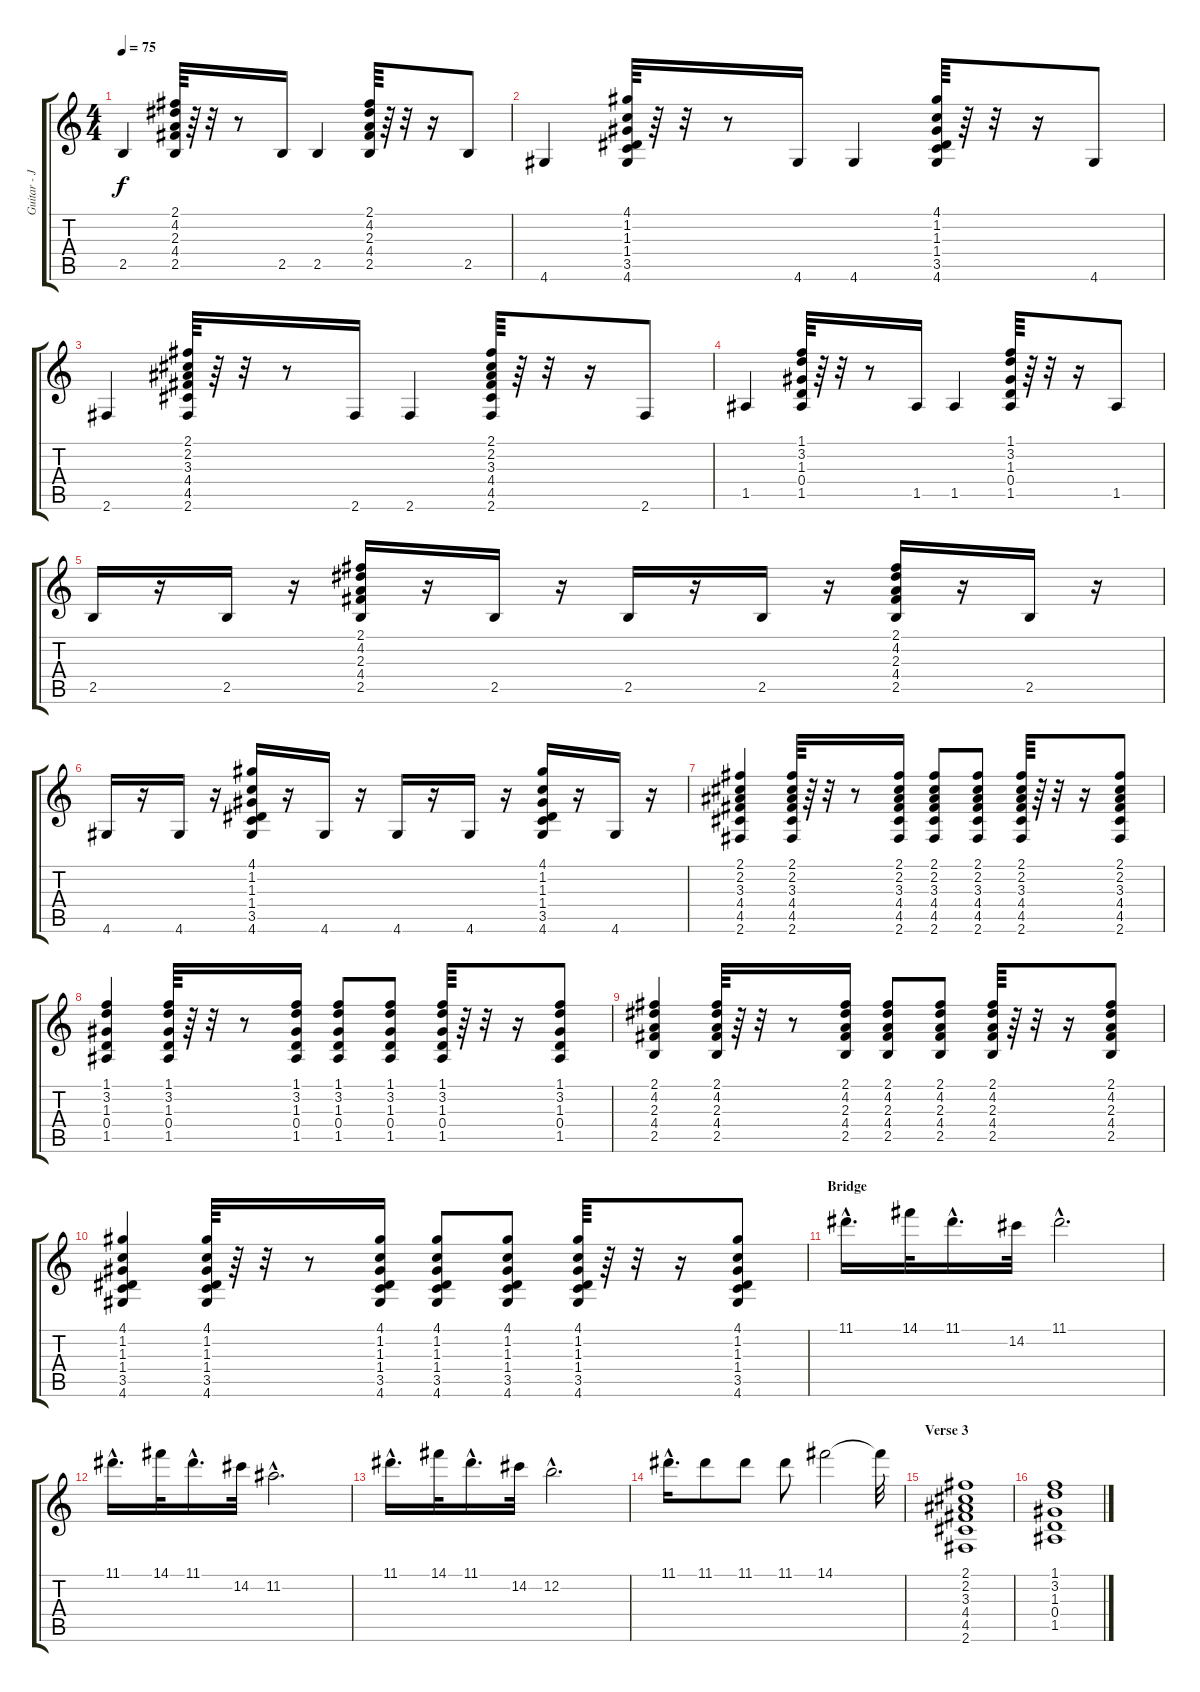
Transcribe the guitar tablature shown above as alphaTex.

\track ("Guitar - Jack Johnson " "Guitar - J") {instrument acousticguitarnylon}
\staff {score tabs}
\tuning (E4 B3 G3 D3 A2 E2) {hide}
\ts (4 4)
\tempo 75
\clef g2
\ks c
2.5.4{dy f} (2.1 4.2 2.3 4.4 2.5).64 r.64 r.32 r.8 2.5.16 2.5.4 (2.1 4.2 2.3 4.4 2.5).64 r.64 r.32 r.16 2.5.8 |
4.6.4 (4.1 1.2 1.3 1.4 3.5 4.6).64 r.64 r.32 r.8 4.6.16 4.6.4 (4.1 1.2 1.3 1.4 3.5 4.6).64 r.64 r.32 r.16 4.6.8 |
2.6.4 (2.1 2.2 3.3 4.4 4.5 2.6).64 r.64 r.32 r.8 2.6.16 2.6.4 (2.1 2.2 3.3 4.4 4.5 2.6).64 r.64 r.32 r.16 2.6.8 |
1.5.4 (1.1 3.2 1.3 0.4 1.5).64 r.64 r.32 r.8 1.5.16 1.5.4 (1.1 3.2 1.3 0.4 1.5).64 r.64 r.32 r.16 1.5.8 |
2.5.16 r.16 2.5.16 r.16 (2.1 4.2 2.3 4.4 2.5).16 r.16 2.5.16 r.16 2.5.16 r.16 2.5.16 r.16 (2.1 4.2 2.3 4.4 2.5).16 r.16 2.5.16 r.16 |
4.6.16 r.16 4.6.16 r.16 (4.1 1.2 1.3 1.4 3.5 4.6).16 r.16 4.6.16 r.16 4.6.16 r.16 4.6.16 r.16 (4.1 1.2 1.3 1.4 3.5 4.6).16 r.16 4.6.16 r.16 |
(2.1 2.2 3.3 4.4 4.5 2.6).4 (2.1 2.2 3.3 4.4 4.5 2.6).64 r.64 r.32 r.8 (2.1 2.2 3.3 4.4 4.5 2.6).16 (2.1 2.2 3.3 4.4 4.5 2.6).8 (2.1 2.2 3.3 4.4 4.5 2.6).8 (2.1 2.2 3.3 4.4 4.5 2.6).64 r.64 r.32 r.16 (2.1 2.2 3.3 4.4 4.5 2.6).8 |
(1.1 3.2 1.3 0.4 1.5).4 (1.1 3.2 1.3 0.4 1.5).64 r.64 r.32 r.8 (1.1 3.2 1.3 0.4 1.5).16 (1.1 3.2 1.3 0.4 1.5).8 (1.1 3.2 1.3 0.4 1.5).8 (1.1 3.2 1.3 0.4 1.5).64 r.64 r.32 r.16 (1.1 3.2 1.3 0.4 1.5).8 |
(2.1 4.2 2.3 4.4 2.5).4 (2.1 4.2 2.3 4.4 2.5).64 r.64 r.32 r.8 (2.1 4.2 2.3 4.4 2.5).16 (2.1 4.2 2.3 4.4 2.5).8 (2.1 4.2 2.3 4.4 2.5).8 (2.1 4.2 2.3 4.4 2.5).64 r.64 r.32 r.16 (2.1 4.2 2.3 4.4 2.5).8 |
(4.1 1.2 1.3 1.4 3.5 4.6).4 (4.1 1.2 1.3 1.4 3.5 4.6).64 r.64 r.32 r.8 (4.1 1.2 1.3 1.4 3.5 4.6).16 (4.1 1.2 1.3 1.4 3.5 4.6).8 (4.1 1.2 1.3 1.4 3.5 4.6).8 (4.1 1.2 1.3 1.4 3.5 4.6).64 r.64 r.32 r.16 (4.1 1.2 1.3 1.4 3.5 4.6).8 |
\section ("" "Bridge")
11.1{hac}.16{d} 14.1.32 11.1{hac}.16{d} 14.2.32 11.1{hac}.2{d} |
11.1{hac}.16{d} 14.1.32 11.1{hac}.16{d} 14.2.32 11.2{hac}.2{d} |
11.1{hac}.16{d} 14.1.32 11.1{hac}.16{d} 14.2.32 12.2{hac}.2{d} |
11.1{hac}.16{d} 11.1.8 11.1.8 11.1.8 14.1.2 14.1{t}.32 |
\section ("" "Verse 3")
(2.1 2.2 3.3 4.4 4.5 2.6).1 |
(1.1 3.2 1.3 0.4 1.5).1
